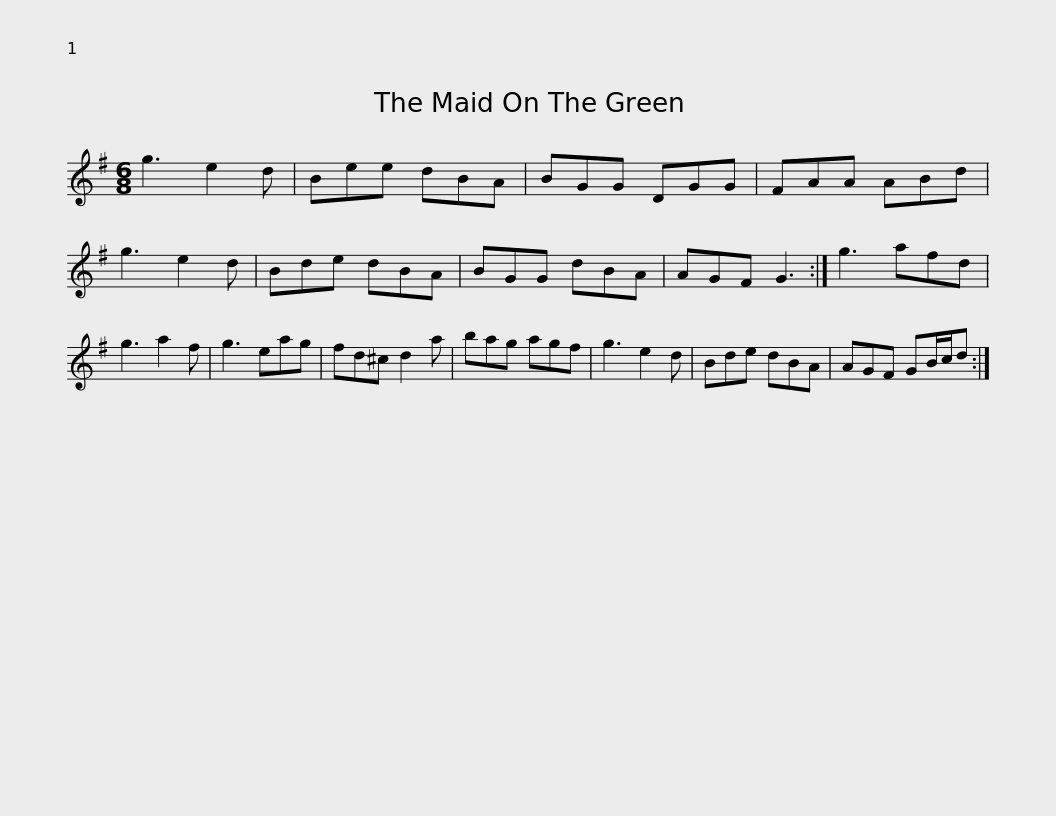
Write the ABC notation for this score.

X:1
L:1/8
M:6/8
I:linebreak $
K:G
V:1 treble
V:1
 g3 e2 d | Bee dBA | BGG DGG | FAA ABd | g3 e2 d | %5
 Bde dBA | BGG dBA | AGF G3 :|$ g3 afd | g3 a2 f | %10
 g3 eag | fd^c d2 a | bag agf | g3 e2 d | Bde dBA | %15
 AGF GB/c/d :| %16
